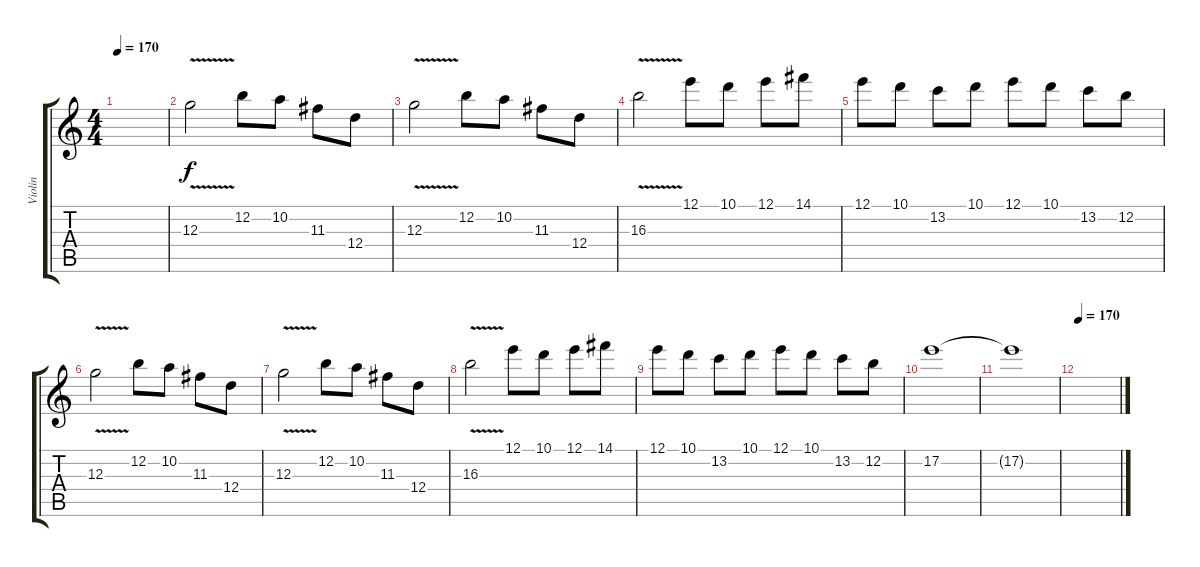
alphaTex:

\track ("Violin" "Violin") {instrument violin}
\staff {score tabs}
\tuning (E5 B4 G4 D4 A3 E3) {hide}
\ts (4 4)
\tempo 170
\clef g2
\ks c
|
12.3{v}.2 12.2.8 10.2.8 11.3.8 12.4.8 |
12.3{v}.2 12.2.8 10.2.8 11.3.8 12.4.8 |
16.3{v}.2 12.1.8 10.1.8 12.1.8 14.1.8 |
12.1.8 10.1.8 13.2.8 10.1.8 12.1.8 10.1.8 13.2.8 12.2.8 |
12.3{v}.2 12.2.8 10.2.8 11.3.8 12.4.8 |
12.3{v}.2 12.2.8 10.2.8 11.3.8 12.4.8 |
16.3{v}.2 12.1.8 10.1.8 12.1.8 14.1.8 |
12.1.8 10.1.8 13.2.8 10.1.8 12.1.8 10.1.8 13.2.8 12.2.8 |
17.2.1 |
17.2{t}.1 |
\tempo 170
